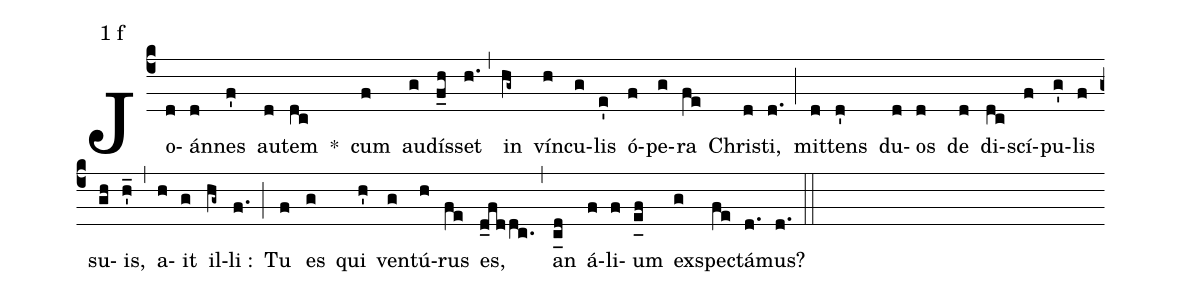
mode:1 f;
%%
(c4) Jo(d)án(d)nes(f') au(d)tem(dc) *() cum(f) au(g)dís(f_h)set(h.) (,) in(hg~) vín(h)cu(g)lis(e') ó(f)pe(g)ra(fe) Chri(d)sti,(d.) (;) mit(d)tens(d') du(d)os(d) de(d) di(dc)scí(f)pu(g')lis(f) su(gh)is,(h'_) (,) a(h)it(g) il(hg~)li :(f.) (;) Tu(f) es(g) qui(h') ven(g)tú(h)rus(fe) es,(d_fddc.) (,) an(c_[ll:1]d) á(f)li(f)um(e_[uh:l]f) ex(g)spe(fe)ctá(d.)mus?(d.) (::)
